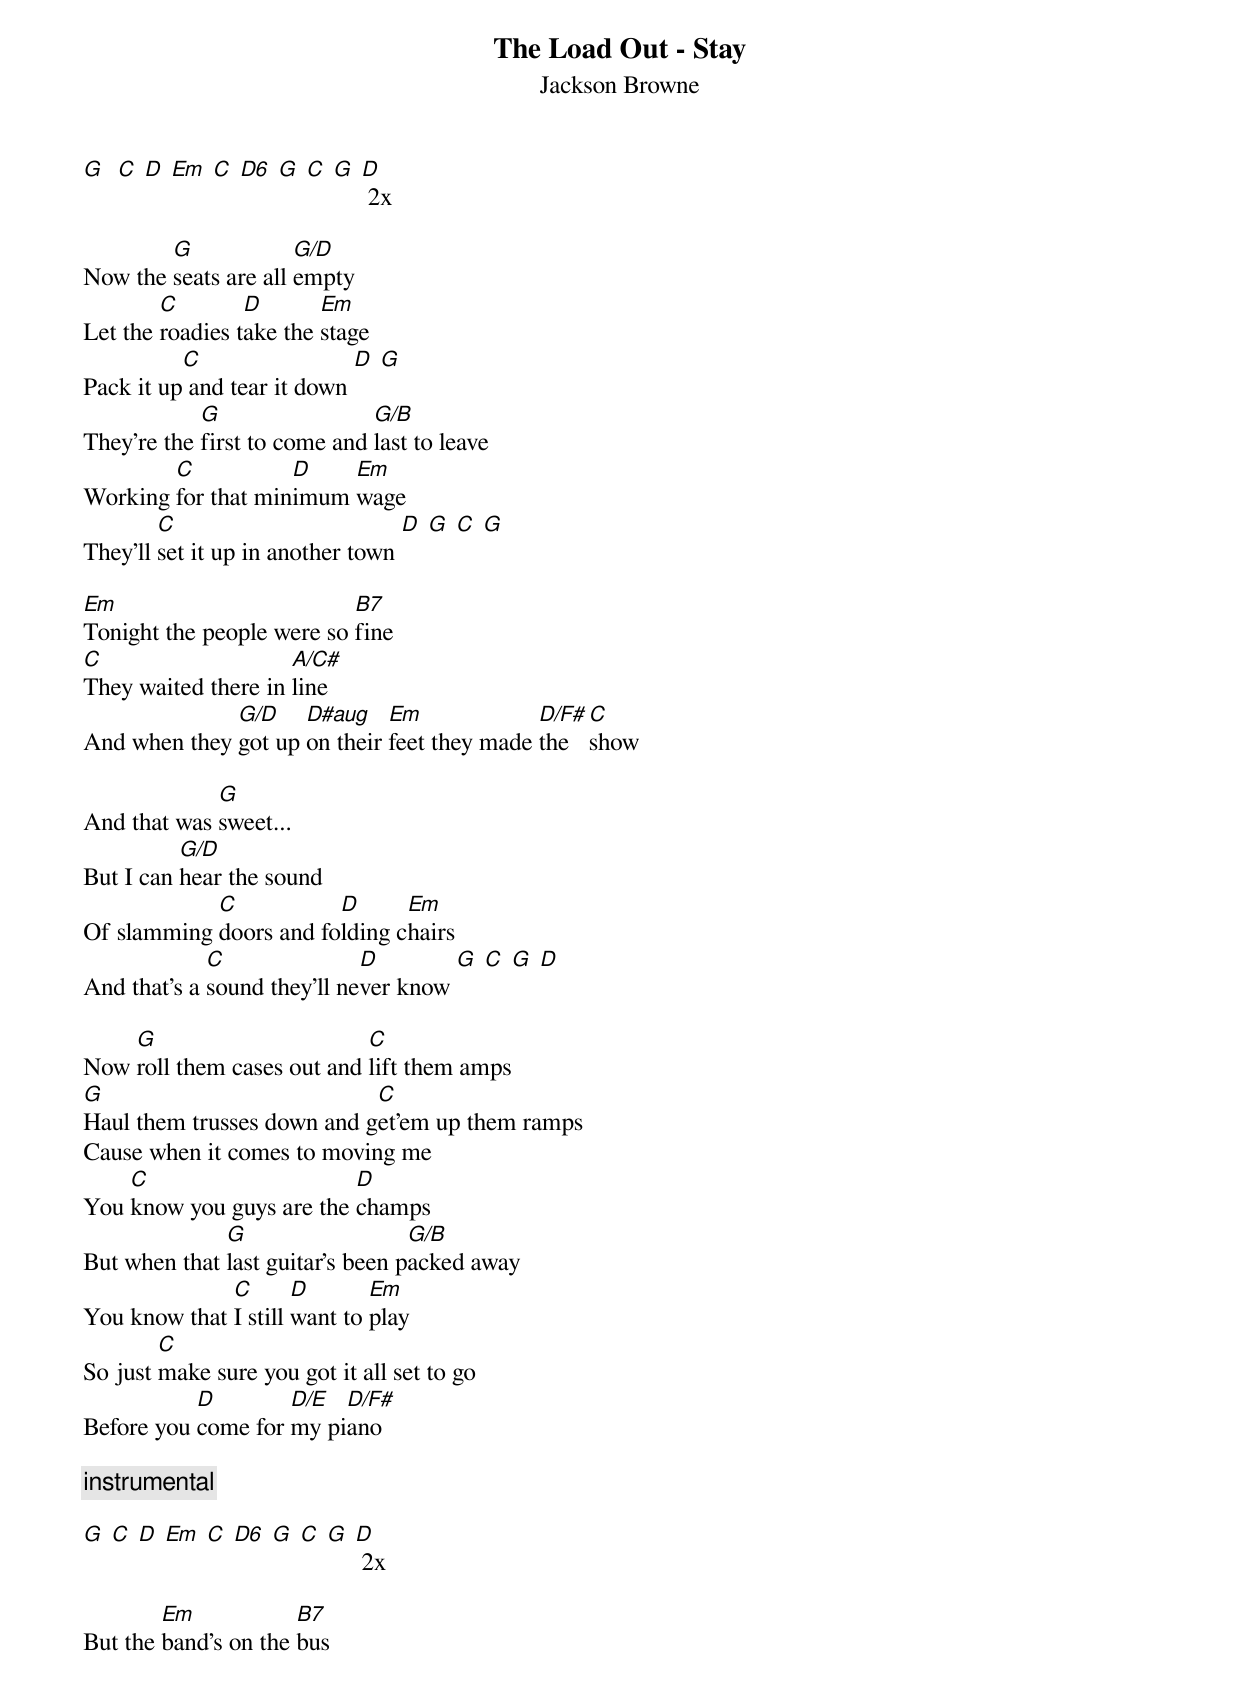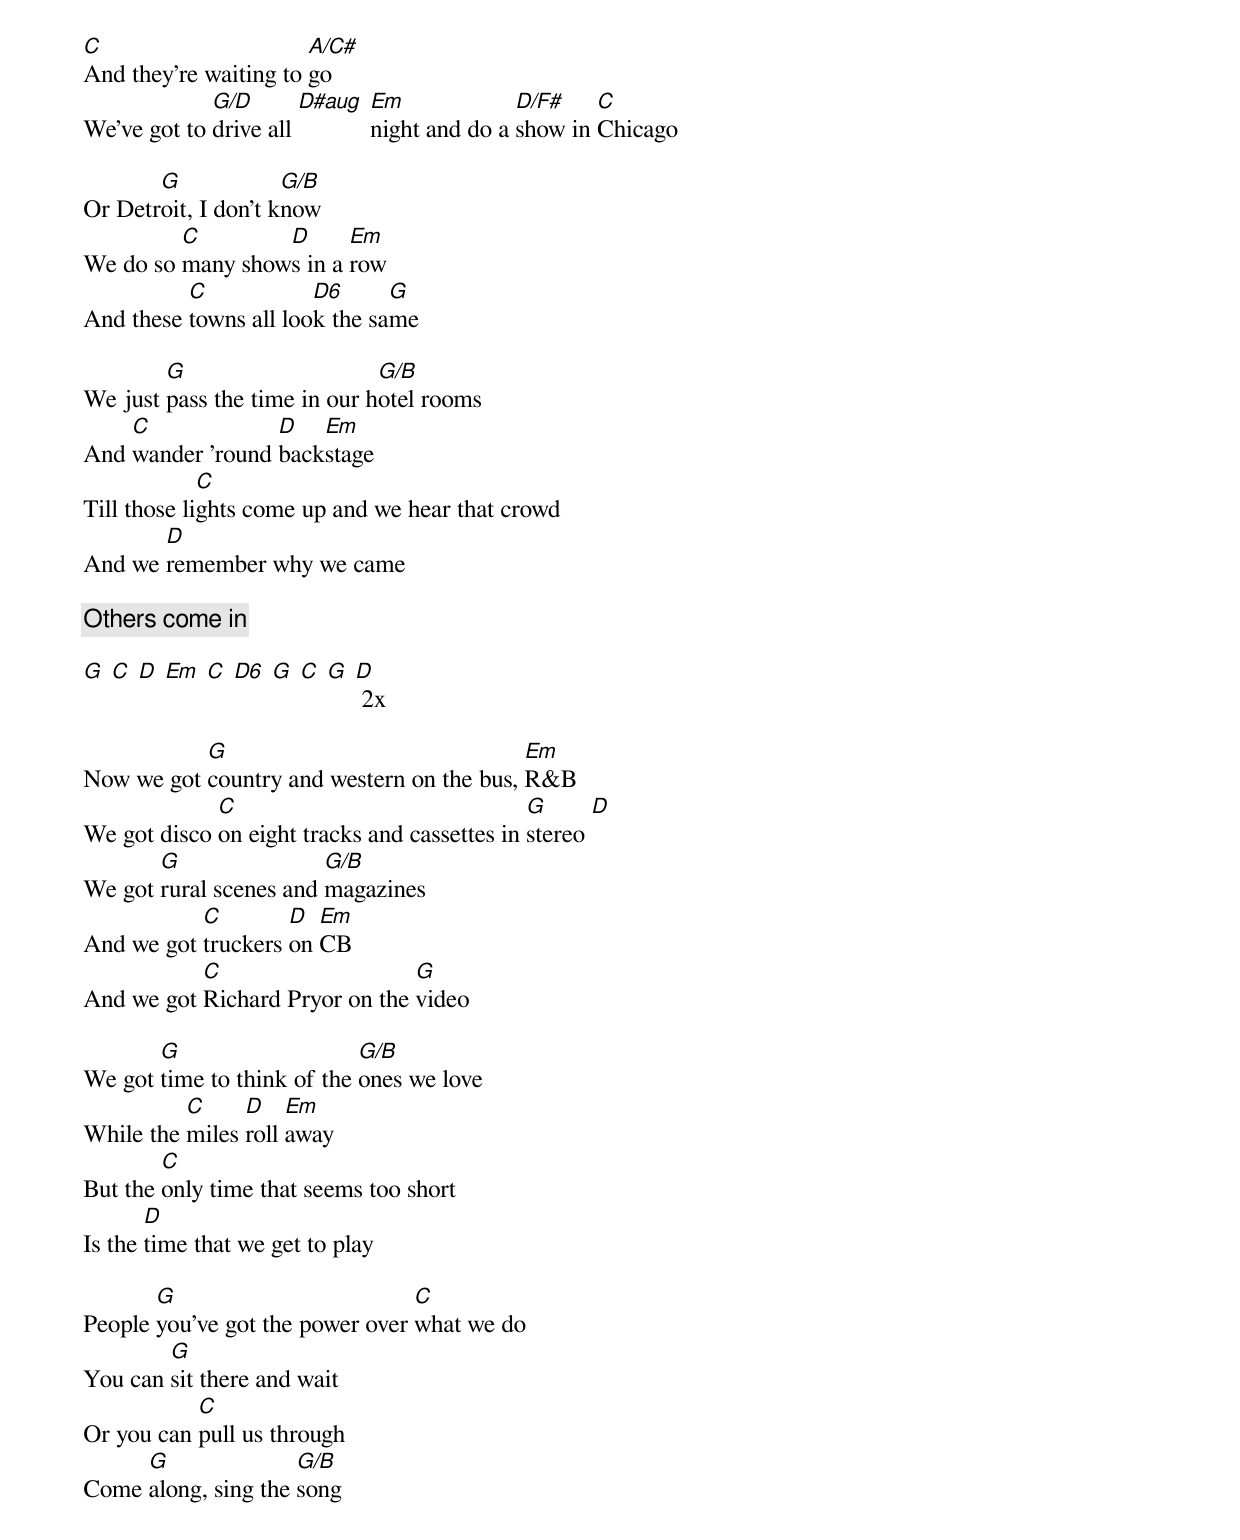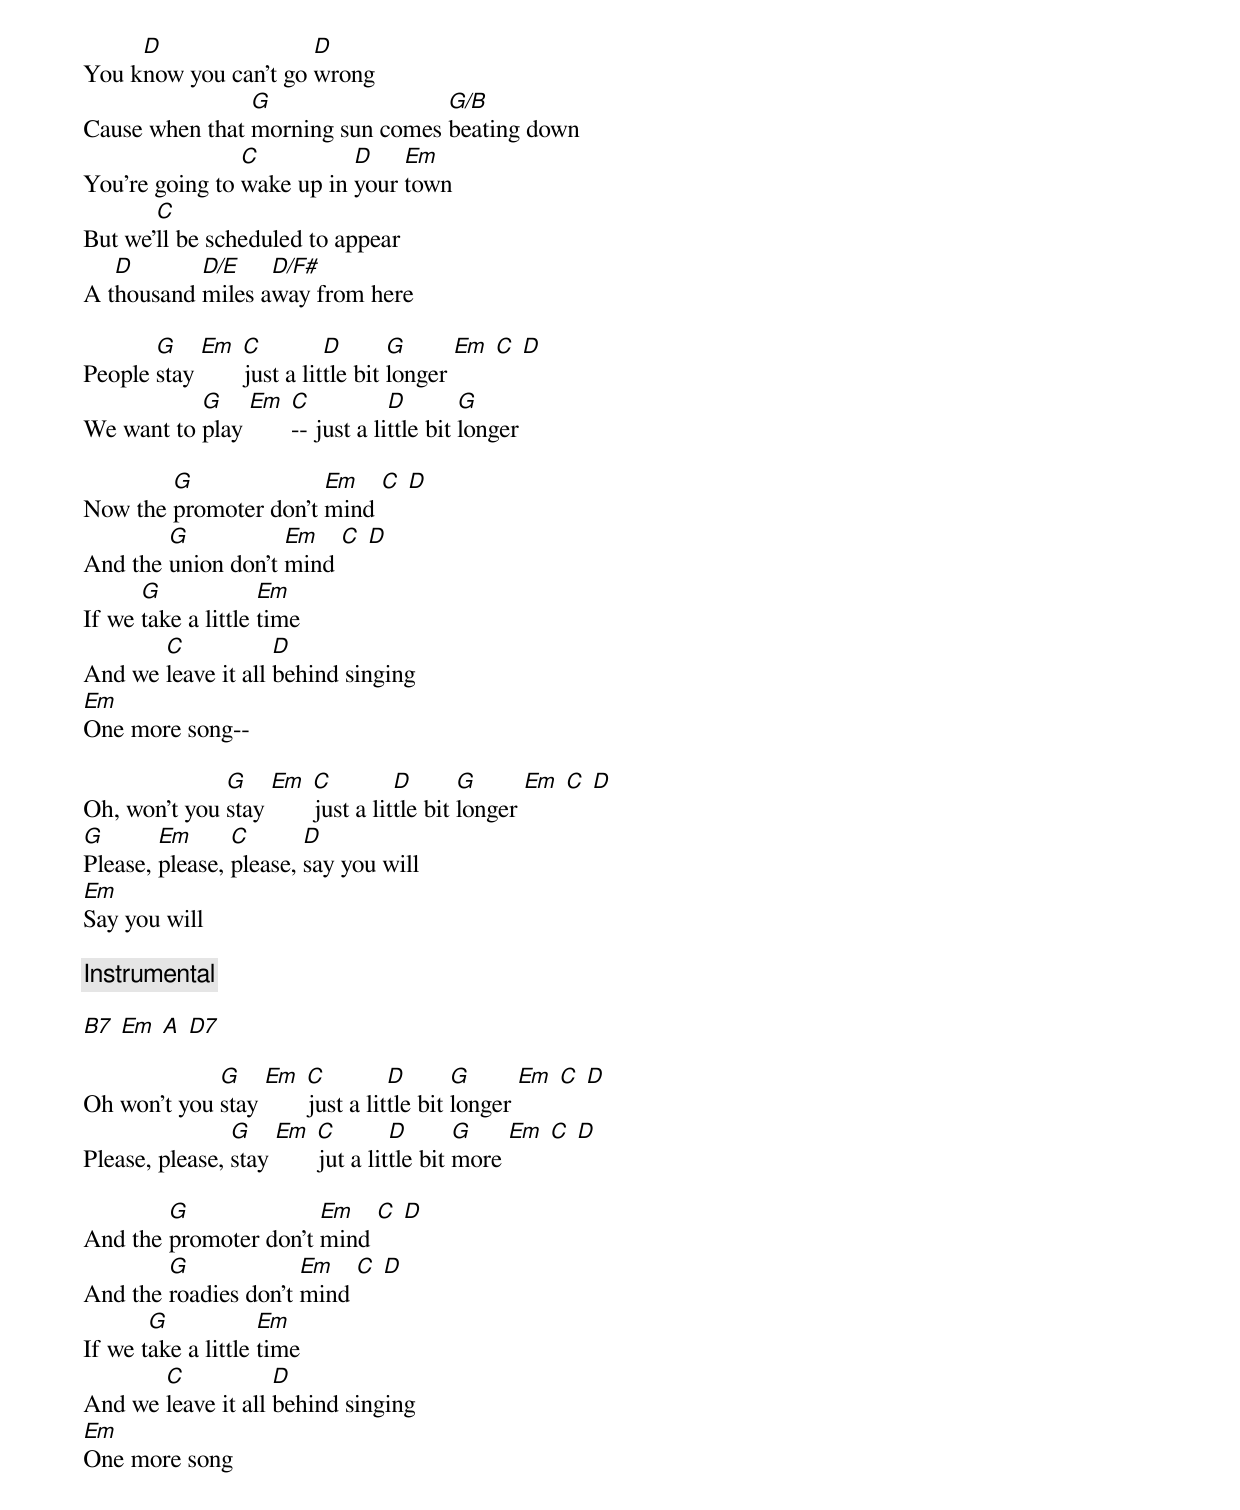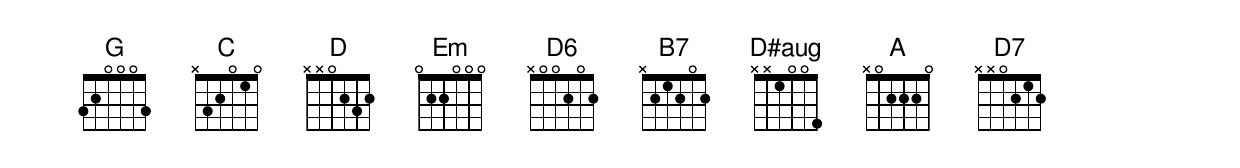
{title:The Load Out - Stay}
{subtitle:Jackson Browne}
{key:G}

[G]  [C] [D] [Em] [C] [D6] [G] [C] [G] [D] 2x

Now the [G]seats are all [G/D]empty
Let the [C]roadies t[D]ake the [Em]stage
Pack it up[C] and tear it down [D] [G]
They're the [G]first to come and [G/B]last to leave
Working [C]for that min[D]imum [Em]wage
They'll [C]set it up in another town [D] [G] [C] [G]

[Em]Tonight the people were so [B7]fine
[C]They waited there in [A/C#]line
And when they [G/D]got up [D#aug]on their [Em]feet they made [D/F#]the [C]show

And that was [G]sweet...
But I can [G/D]hear the sound
Of slamming [C]doors and fo[D]lding c[Em]hairs
And that's a [C]sound they'll ne[D]ver know [G] [C] [G] [D]

Now [G]roll them cases out and [C]lift them amps
[G]Haul them trusses down and g[C]et'em up them ramps
Cause when it comes to moving me
You [C]know you guys are the [D]champs
But when that [G]last guitar's been p[G/B]acked away
You know that [C]I still [D]want to [Em]play
So just [C]make sure you got it all set to go
Before you [D]come for [D/E]my pi[D/F#]ano

{c:instrumental}

[G] [C] [D] [Em] [C] [D6] [G] [C] [G] [D] 2x

But the [Em]band's on the [B7]bus
[C]And they're waiting to [A/C#]go
We've got to [G/D]drive all [D#aug] [Em]night and do a [D/F#]show in [C]Chicago

Or Detr[G]oit, I don't k[G/B]now
We do so [C]many show[D]s in a [Em]row
And these [C]towns all loo[D6]k the sa[G]me

We just [G]pass the time in our h[G/B]otel rooms
And [C]wander 'round [D]back[Em]stage
Till those li[C]ghts come up and we hear that crowd
And we [D]remember why we came

{c:Others come in}

[G] [C] [D] [Em] [C] [D6] [G] [C] [G] [D] 2x

Now we got [G]country and western on the bus, [Em]R&B
We got disco [C]on eight tracks and cassettes in [G]stereo [D]
We got [G]rural scenes and [G/B]magazines
And we got [C]truckers [D]on [Em]CB
And we got [C]Richard Pryor on the [G]video

We got [G]time to think of the [G/B]ones we love
While the [C]miles [D]roll [Em]away
But the [C]only time that seems too short
Is the [D]time that we get to play

People [G]you've got the power over [C]what we do
You can [G]sit there and wait
Or you can [C]pull us through
Come [G]along, sing the [G/B]song
You k[D]now you can't go [D]wrong
Cause when that [G]morning sun comes [G/B]beating down
You're going to [C]wake up in [D]your [Em]town
But we'[C]ll be scheduled to appear
A t[D]housand [D/E]miles a[D/F#]way from here

People [G]stay [Em] [C]just a lit[D]tle bit [G]longer [Em] [C] [D]
We want to [G]play [Em] [C]-- just a li[D]ttle bit [G]longer

Now the [G]promoter don't [Em]mind [C] [D]
And the [G]union don't [Em]mind [C] [D]
If we [G]take a little [Em]time
And we [C]leave it all [D]behind singing
[Em]One more song--

Oh, won't you [G]stay [Em] [C]just a lit[D]tle bit [G]longer [Em] [C] [D]
[G]Please, [Em]please, [C]please, [D]say you will
[Em]Say you will

{c:Instrumental}

[B7] [Em] [A] [D7]

Oh won’t you [G]stay [Em] [C]just a lit[D]tle bit [G]longer [Em] [C] [D]
Please, please, [G]stay [Em] [C]jut a lit[D]tle bit [G]more [Em] [C] [D]

And the [G]promoter don’t [Em]mind [C] [D]
And the [G]roadies don’t [Em]mind [C] [D]
If we t[G]ake a little [Em]time
And we [C]leave it all [D]behind singing
[Em]One more song
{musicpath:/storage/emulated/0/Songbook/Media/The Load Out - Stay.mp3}
